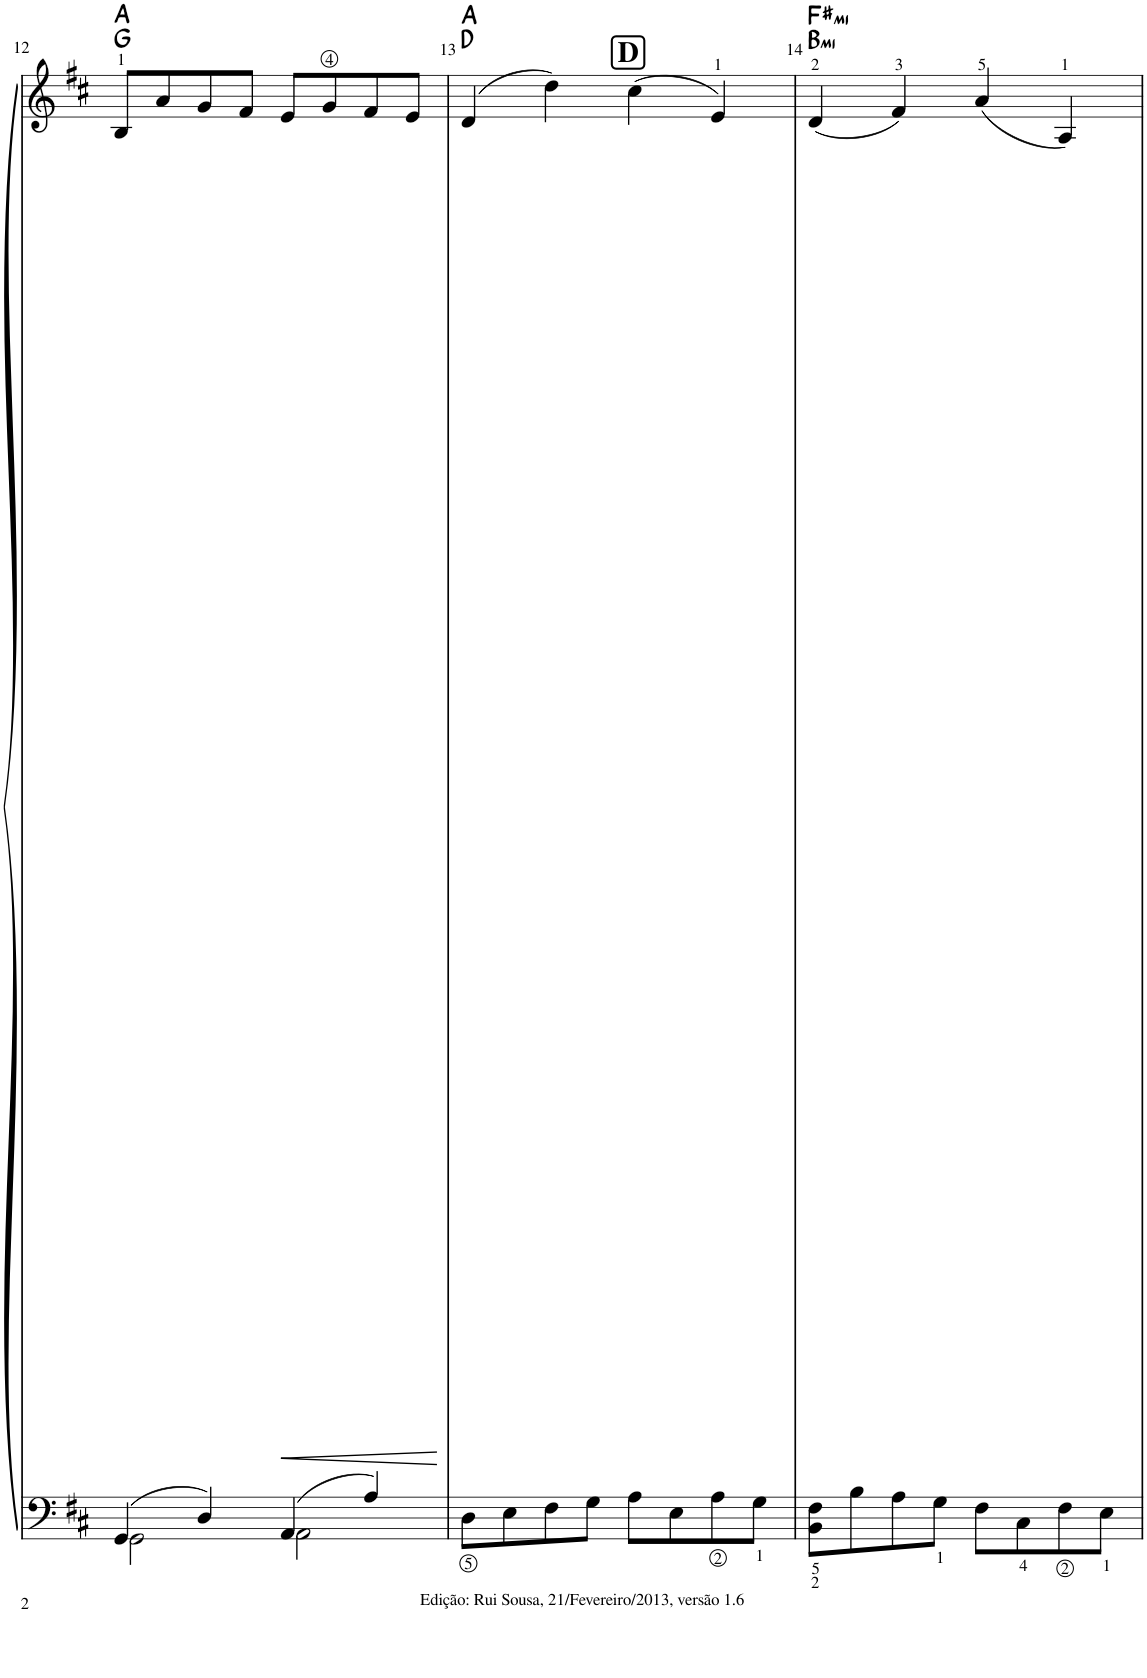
**kern	**kern	**dynam	**harte
*part1	*part1	*part1	*part1
*staff2	*staff1	*staff1/2	*
*I"Piano	*	*	*
*I'Pno	*	*	*
!!LO:PB:g=z
*clefF4	*clefG2	*	*
*k[f#c#]	*k[f#c#]	*	*
*M4/4	*M4/4	*	*
=12	=12	=12	=12
*^	*	*	*
4GG/	2GG\	8B/L	.	G:maj A:maj
.	.	8a/	.	.
4D/	.	8g/	.	.
.	.	8f#/J	.	.
!	!	!	!LO:HP:b	!
4AA/	2AA\	8e/L	<	.
.	.	8g/	.	.
4A/	.	8f#/	.	.
.	.	8e/J	.	.
*v	*v	*	*	*
.	.	[	.
=13	=13	=13	=13
8D\L	(4d/	.	D:maj A:maj
8E\	.	.	.
8F#\	4dd\)	.	.
8G\J	.	.	.
!	!LO:TX:a:B:t=D	!	!
8A\L	(4cc#\	.	.
8E\	.	.	.
8A\	4e/)	.	.
8G\J	.	.	.
=14	=14	=14	=14
!	!	!	!LO:H:n=1:kt=mi
!	!	!	!LO:H:n=2:kt=mi
8BB\ 8F#\L	(4d/	.	B:min F#:min
8B\	.	.	.
8A\	4f#/)	.	.
8G\J	.	.	.
8F#\L	(4a/	.	.
8C#\	.	.	.
8F#\	4A/)	.	.
8E\J	.	.	.
=	=	=	=
*-	*-	*-	*-
